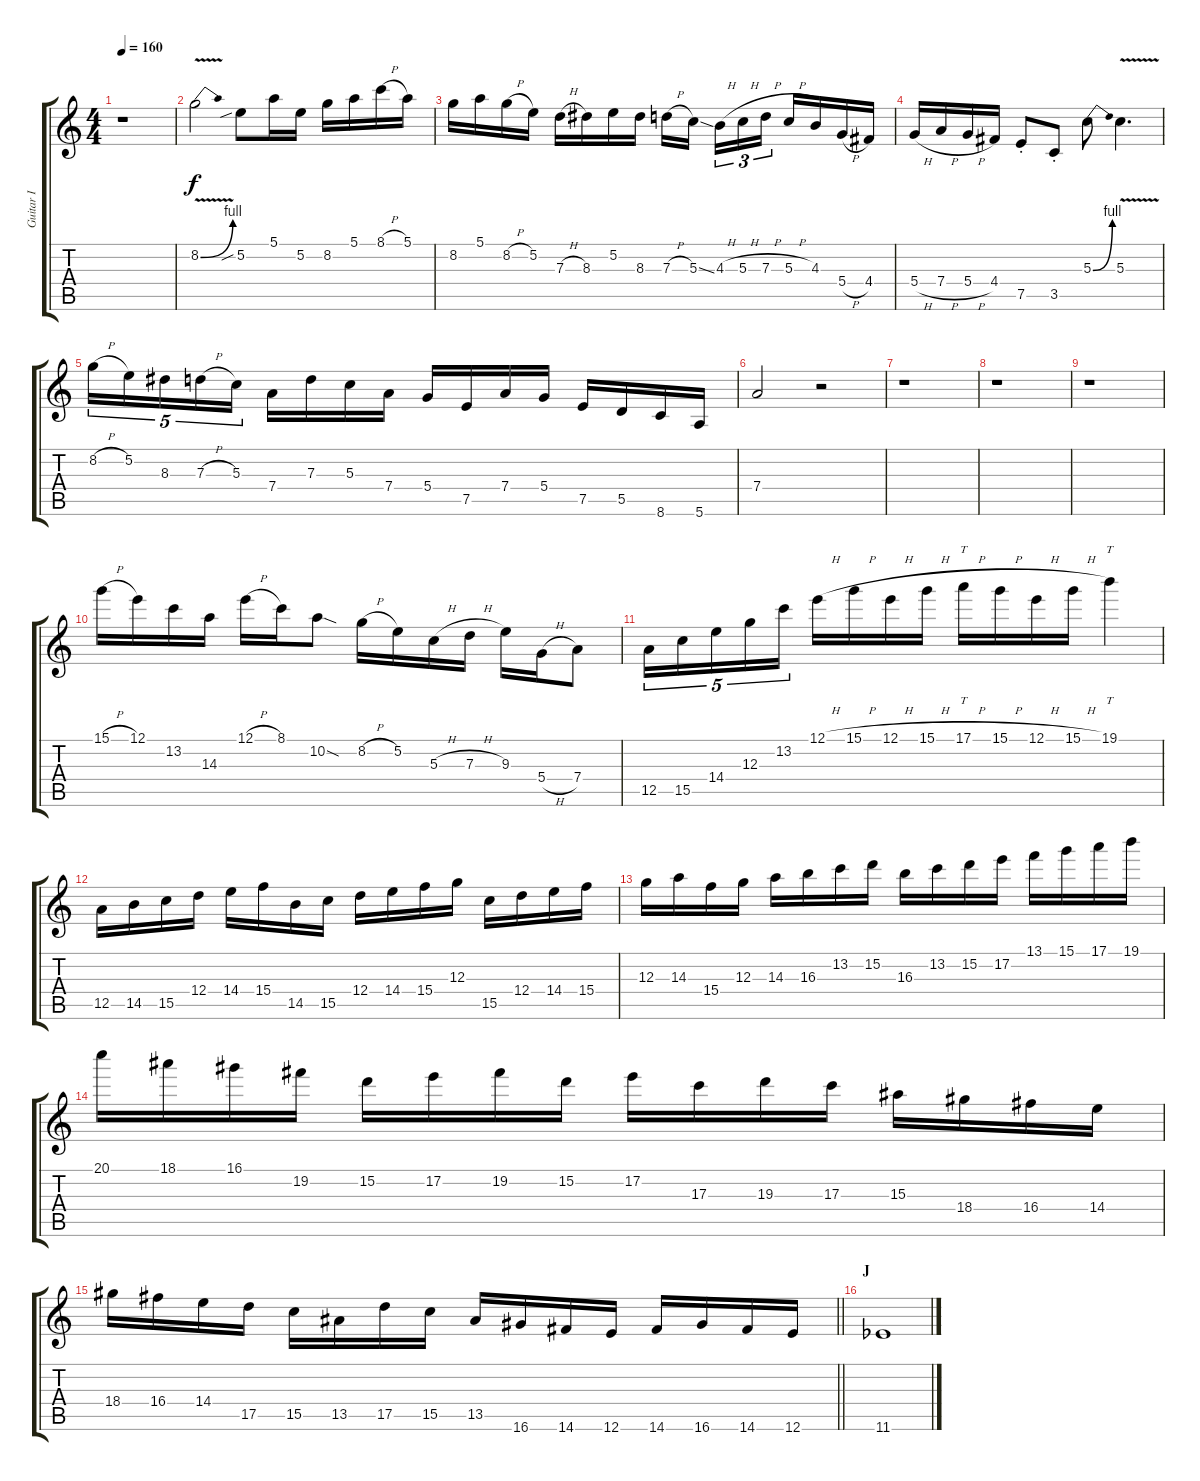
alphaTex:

\track ("Guitar I" "Guitar I") {instrument overdrivenguitar}
\staff {score tabs}
\tuning (E4 B3 G3 D3 A2 E2) {hide}
\ts (4 4)
\tempo 160
\clef g2
\ks c
r.1{dy f} |
8.2{be (bend 0 0 60 4) v}.2 5.2{sib}.8 5.1.16 5.2.16 8.2.16 5.1.16 8.1{h}.16 5.1.16 |
8.2.16 5.1.16 8.2{h}.16 5.2.16 7.3{h}.16 8.3.16 5.2.16 8.3.16 7.3{h}.16 5.3{ss}.16{beam splitsecondary} 4.3{h}.16{tu (3 2)} 5.3{h}.16{tu (3 2)} 7.3{h}.16{tu (3 2)} 5.3{h}.16 4.3.16 5.4{h}.16 4.4.16 |
5.4{h}.16 7.4{h}.16 5.4{h}.16 4.4.16 7.5{st}.8 3.5{st}.8 5.3{be (bend 0 0 60 4)}.8 5.3{v}.4{d} |
8.2{h}.16{tu (5 4)} 5.2.16{tu (5 4)} 8.3.16{tu (5 4)} 7.3{h}.16{tu (5 4)} 5.3.16{tu (5 4)} 7.4.16 7.3.16 5.3.16 7.4.16 5.4.16 7.5.16 7.4.16 5.4.16 7.5.16 5.5.16 8.6.16 5.6.16 |
7.4.2 r.2 |
r.1 |
r.1 |
r.1 |
15.1{h}.16 12.1.16 13.2.16 14.3.16 12.1{h}.16 8.1.16 10.2{sod}.8 8.2{h}.16 5.2.16 5.3{h}.16 7.3{h}.16 9.3.16 5.4{h}.16 7.4.8 |
12.5.16{tu (5 4)} 15.5.16{tu (5 4)} 14.4.16{tu (5 4)} 12.3.16{tu (5 4)} 13.2.16{tu (5 4)} 12.1{h}.16 15.1{h}.16 12.1{h}.16 15.1{h}.16 17.1{h}.16{tt} 15.1{h}.16 12.1{h}.16 15.1{h}.16 19.1.4{tt} |
12.5.16 14.5.16 15.5.16 12.4.16 14.4.16 15.4.16 14.5.16 15.5.16 12.4.16 14.4.16 15.4.16 12.3.16 15.5.16 12.4.16 14.4.16 15.4.16 |
12.3.16 14.3.16 15.4.16 12.3.16 14.3.16 16.3.16 13.2.16 15.2.16 16.3.16 13.2.16 15.2.16 17.2.16 13.1.16 15.1.16 17.1.16 19.1.16 |
20.1.16 18.1.16 16.1.16 19.2.16 15.2.16 17.2.16 19.2.16 15.2.16 17.2.16 17.3.16 19.3.16 17.3.16 15.3.16 18.4.16 16.4.16 14.4.16 |
\barLineRight lightlight
18.4.16 16.4.16 14.4.16 17.5.16 15.5.16 13.5.16 17.5.16 15.5.16 13.5.16 16.6.16 14.6.16 12.6.16 14.6.16 16.6.16 14.6.16 12.6.16 |
\section ("" "J")
11.6{acc b}.1
